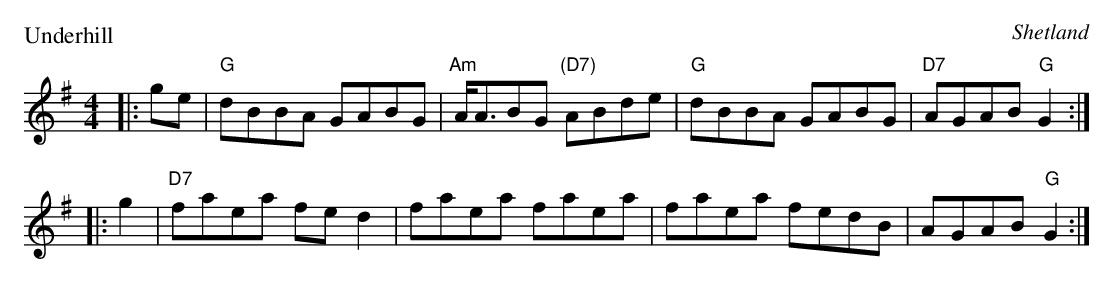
X:1
P: Underhill
O:Shetland
M:4/4
L:1/8
K:G
|: ge | "G"dBBA GABG | "Am"A<ABG "(D7)"ABde | "G"dBBA GABG | "D7"AGAB "G"G2 :|
|: g2 | "D7"faea fe d2 | faea faea | faea fedB | AGAB "G"G2 :|
